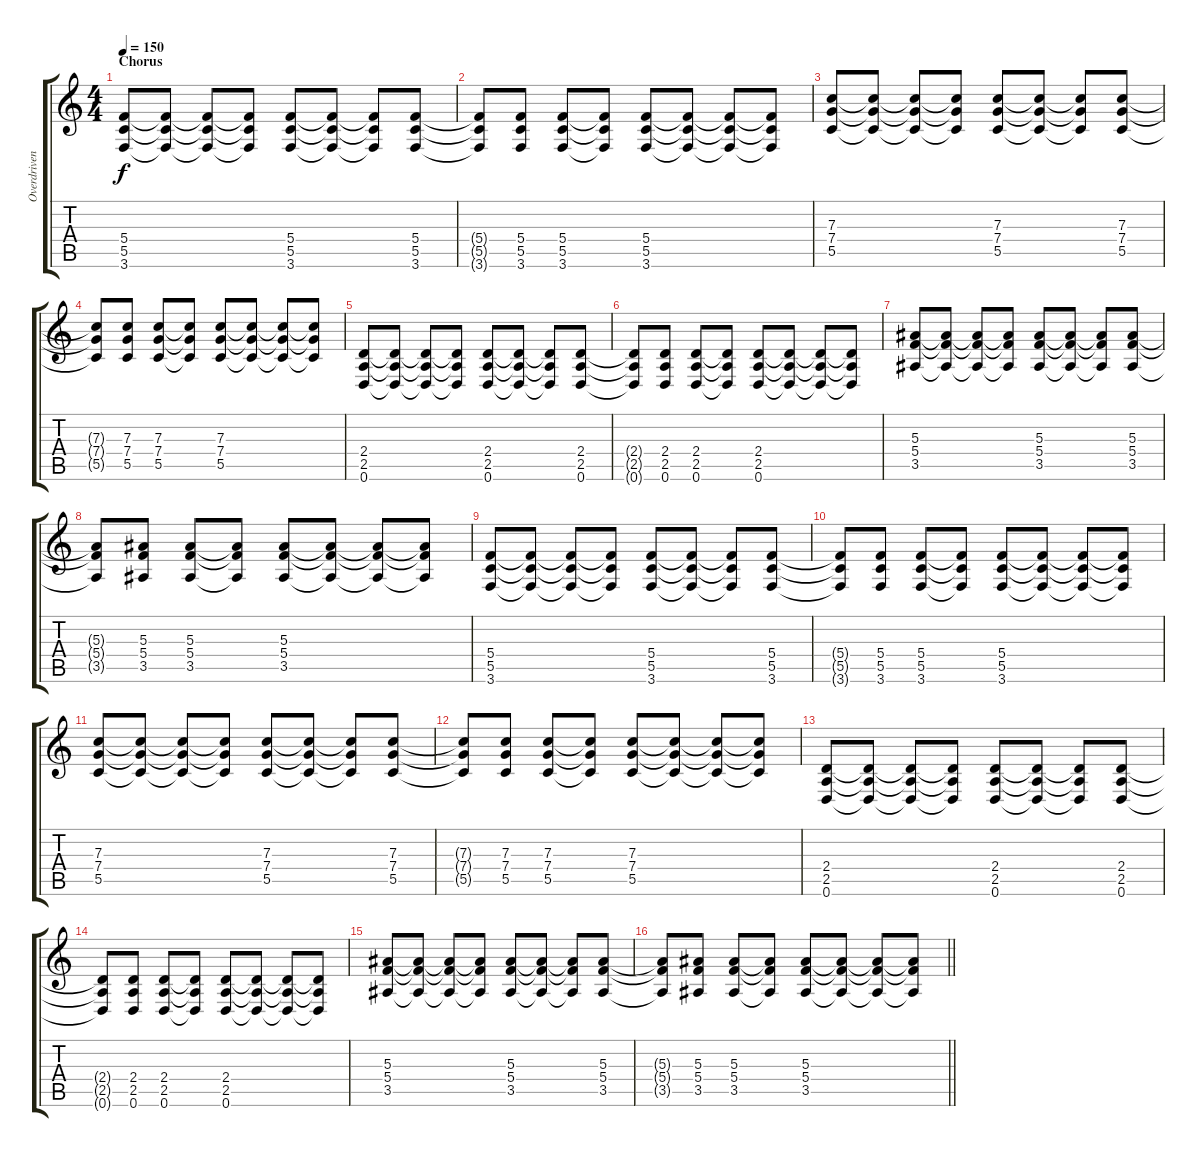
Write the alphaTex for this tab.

\track ("Overdriven Rhytm Guitar [R]" "Overdriven") {instrument overdrivenguitar}
\staff {score tabs}
\tuning (D4 A3 F3 C3 G2 D2) {hide}
\ts (4 4)
\section ("" "Chorus")
\tempo 150
\clef g2
\ks c
(5.4 5.5 3.6).8{dy f} (5.4{t} 5.5{t} 3.6{t}).8 (5.4{t} 5.5{t} 3.6{t}).8 (5.4{t} 5.5{t} 3.6{t}).8 (5.4 5.5 3.6).8 (5.4{t} 5.5{t} 3.6{t}).8 (5.4{t} 5.5{t} 3.6{t}).8 (5.4 5.5 3.6).8 |
(5.4{t} 5.5{t} 3.6{t}).8 (5.4 5.5 3.6).8 (5.4 5.5 3.6).8 (5.4{t} 5.5{t} 3.6{t}).8 (5.4 5.5 3.6).8 (5.4{t} 5.5{t} 3.6{t}).8 (5.4{t} 5.5{t} 3.6{t}).8 (5.4{t} 5.5{t} 3.6{t}).8 |
(7.3 7.4 5.5).8 (7.3{t} 7.4{t} 5.5{t}).8 (7.3{t} 7.4{t} 5.5{t}).8 (7.3{t} 7.4{t} 5.5{t}).8 (7.3 7.4 5.5).8 (7.3{t} 7.4{t} 5.5{t}).8 (7.3{t} 7.4{t} 5.5{t}).8 (7.3 7.4 5.5).8 |
(7.3{t} 7.4{t} 5.5{t}).8 (7.3 7.4 5.5).8 (7.3 7.4 5.5).8 (7.3{t} 7.4{t} 5.5{t}).8 (7.3 7.4 5.5).8 (7.3{t} 7.4{t} 5.5{t}).8 (7.3{t} 7.4{t} 5.5{t}).8 (7.3{t} 7.4{t} 5.5{t}).8 |
(2.4 2.5 0.6).8 (2.4{t} 2.5{t} 0.6{t}).8 (2.4{t} 2.5{t} 0.6{t}).8 (2.4{t} 2.5{t} 0.6{t}).8 (2.4 2.5 0.6).8 (2.4{t} 2.5{t} 0.6{t}).8 (2.4{t} 2.5{t} 0.6{t}).8 (2.4 2.5 0.6).8 |
(2.4{t} 2.5{t} 0.6{t}).8 (2.4 2.5 0.6).8 (2.4 2.5 0.6).8 (2.4{t} 2.5{t} 0.6{t}).8 (2.4 2.5 0.6).8 (2.4{t} 2.5{t} 0.6{t}).8 (2.4{t} 2.5{t} 0.6{t}).8 (2.4{t} 2.5{t} 0.6{t}).8 |
(5.3 5.4 3.5).8 (5.3{t} 5.4{t} 3.5{t}).8 (5.3{t} 5.4{t} 3.5{t}).8 (5.3{t} 5.4{t} 3.5{t}).8 (5.3 5.4 3.5).8 (5.3{t} 5.4{t} 3.5{t}).8 (5.3{t} 5.4{t} 3.5{t}).8 (5.3 5.4 3.5).8 |
(5.3{t} 5.4{t} 3.5{t}).8 (5.3 5.4 3.5).8 (5.3 5.4 3.5).8 (5.3{t} 5.4{t} 3.5{t}).8 (5.3 5.4 3.5).8 (5.3{t} 5.4{t} 3.5{t}).8 (5.3{t} 5.4{t} 3.5{t}).8 (5.3{t} 5.4{t} 3.5{t}).8 |
(5.4 5.5 3.6).8 (5.4{t} 5.5{t} 3.6{t}).8 (5.4{t} 5.5{t} 3.6{t}).8 (5.4{t} 5.5{t} 3.6{t}).8 (5.4 5.5 3.6).8 (5.4{t} 5.5{t} 3.6{t}).8 (5.4{t} 5.5{t} 3.6{t}).8 (5.4 5.5 3.6).8 |
(5.4{t} 5.5{t} 3.6{t}).8 (5.4 5.5 3.6).8 (5.4 5.5 3.6).8 (5.4{t} 5.5{t} 3.6{t}).8 (5.4 5.5 3.6).8 (5.4{t} 5.5{t} 3.6{t}).8 (5.4{t} 5.5{t} 3.6{t}).8 (5.4{t} 5.5{t} 3.6{t}).8 |
(7.3 7.4 5.5).8 (7.3{t} 7.4{t} 5.5{t}).8 (7.3{t} 7.4{t} 5.5{t}).8 (7.3{t} 7.4{t} 5.5{t}).8 (7.3 7.4 5.5).8 (7.3{t} 7.4{t} 5.5{t}).8 (7.3{t} 7.4{t} 5.5{t}).8 (7.3 7.4 5.5).8 |
(7.3{t} 7.4{t} 5.5{t}).8 (7.3 7.4 5.5).8 (7.3 7.4 5.5).8 (7.3{t} 7.4{t} 5.5{t}).8 (7.3 7.4 5.5).8 (7.3{t} 7.4{t} 5.5{t}).8 (7.3{t} 7.4{t} 5.5{t}).8 (7.3{t} 7.4{t} 5.5{t}).8 |
(2.4 2.5 0.6).8 (2.4{t} 2.5{t} 0.6{t}).8 (2.4{t} 2.5{t} 0.6{t}).8 (2.4{t} 2.5{t} 0.6{t}).8 (2.4 2.5 0.6).8 (2.4{t} 2.5{t} 0.6{t}).8 (2.4{t} 2.5{t} 0.6{t}).8 (2.4 2.5 0.6).8 |
(2.4{t} 2.5{t} 0.6{t}).8 (2.4 2.5 0.6).8 (2.4 2.5 0.6).8 (2.4{t} 2.5{t} 0.6{t}).8 (2.4 2.5 0.6).8 (2.4{t} 2.5{t} 0.6{t}).8 (2.4{t} 2.5{t} 0.6{t}).8 (2.4{t} 2.5{t} 0.6{t}).8 |
(5.3 5.4 3.5).8 (5.3{t} 5.4{t} 3.5{t}).8 (5.3{t} 5.4{t} 3.5{t}).8 (5.3{t} 5.4{t} 3.5{t}).8 (5.3 5.4 3.5).8 (5.3{t} 5.4{t} 3.5{t}).8 (5.3{t} 5.4{t} 3.5{t}).8 (5.3 5.4 3.5).8 |
\barLineRight lightlight
(5.3{t} 5.4{t} 3.5{t}).8 (5.3 5.4 3.5).8 (5.3 5.4 3.5).8 (5.3{t} 5.4{t} 3.5{t}).8 (5.3 5.4 3.5).8 (5.3{t} 5.4{t} 3.5{t}).8 (5.3{t} 5.4{t} 3.5{t}).8 (5.3{t} 5.4{t} 3.5{t}).8
